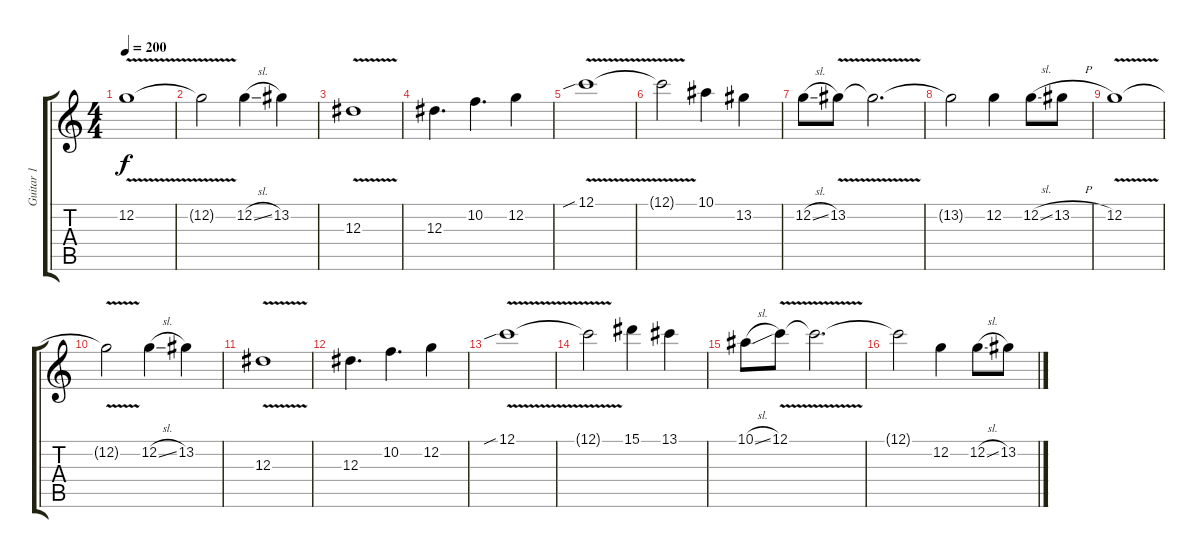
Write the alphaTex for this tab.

\track ("Guitar 1" "Guitar 1") {instrument distortionguitar}
\staff {score tabs}
\tuning (C4 G3 Eb3 Bb2 F2 C2) {hide}
\ts (4 4)
\tempo 200
\clef g2
\ks c
12.2{v}.1{dy f} |
12.2{t}.2 12.2{sl}.4 13.2.4 |
12.3{v}.1 |
12.3.4{d} 10.2.4{d} 12.2.4 |
12.1{v sib}.1 |
12.1{t}.2 10.1.4 13.2.4 |
12.2{sl}.8 13.2{v}.8 13.2{t}.2{d} |
13.2{t}.2 12.2.4 12.2{sl}.8 13.2{h}.8 |
12.2{v}.1 |
12.2{t}.2 12.2{sl}.4 13.2.4 |
12.3{v}.1 |
12.3.4{d} 10.2.4{d} 12.2.4 |
12.1{v sib}.1 |
12.1{t}.2 15.1.4 13.1.4 |
10.1{sl}.8 12.1{v}.8 12.1{t}.2{d} |
12.1{t}.2 12.2.4 12.2{sl}.8 13.2{h}.8
